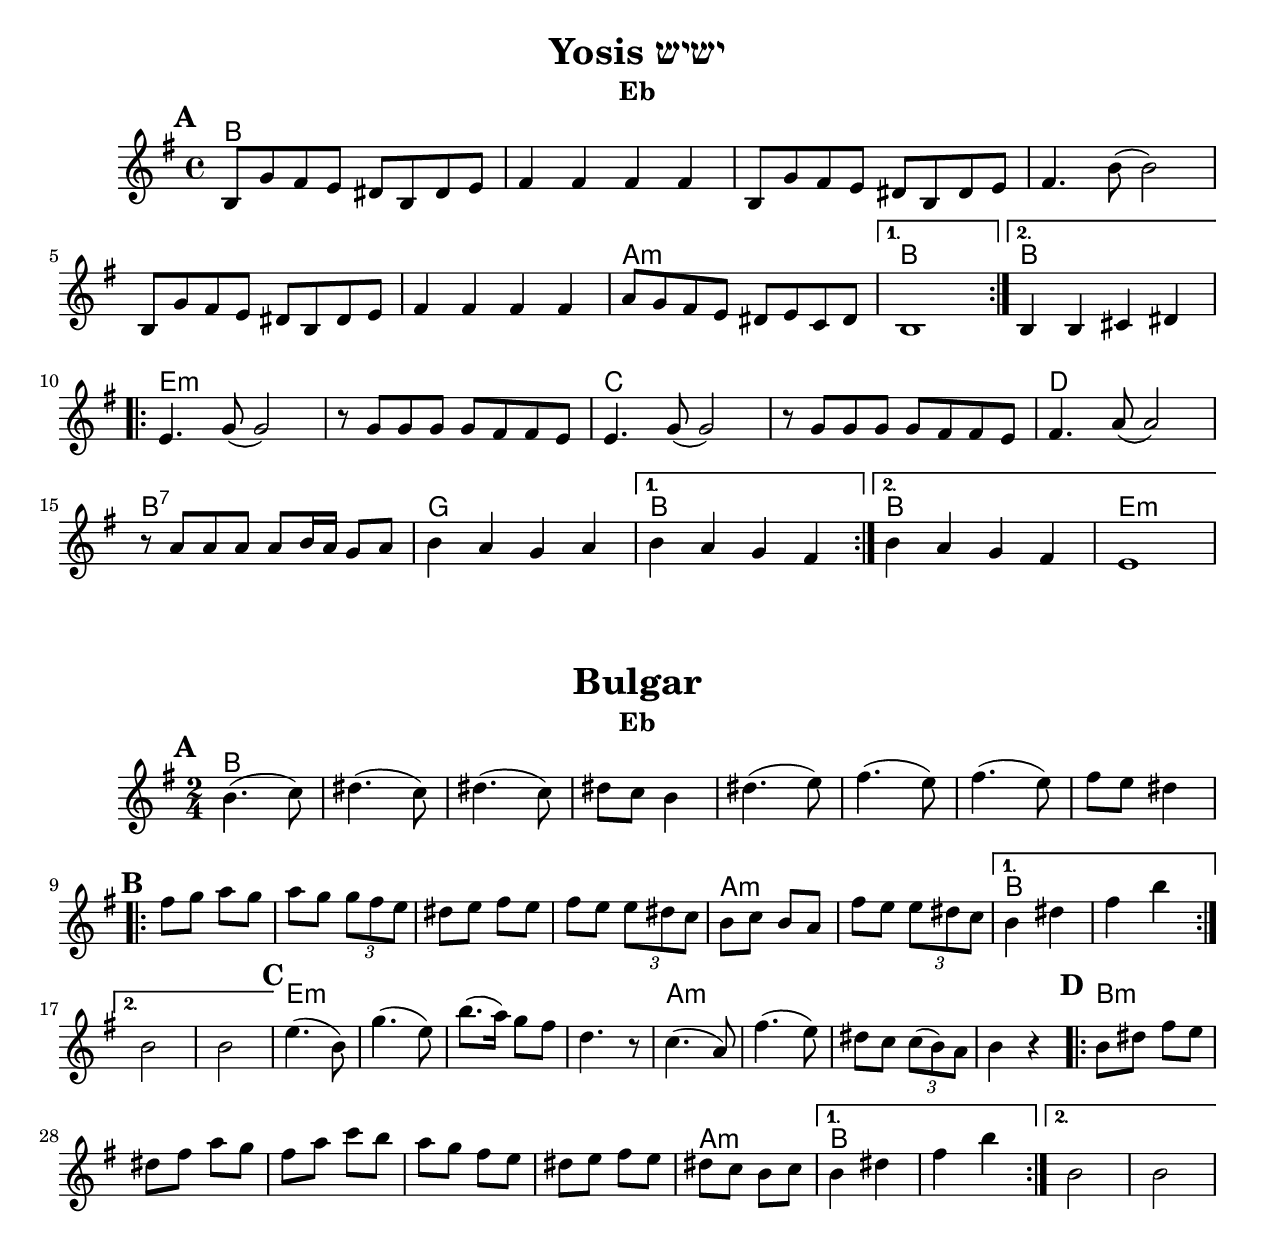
\version "2.18.0"
\version "2.18.0"
\include "english.ly"
\pointAndClickOff
\paper{
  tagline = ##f
  print-all-headers = ##t
  #(set-paper-size "letter")
}
date = #(strftime "%d-%m-%Y" (localtime (current-time)))

%\markup{ \italic{ " Updated " \date  }  }

%\markup{ Got something to say? }

global = {
  \clef treble
  \key g \minor
  \time 4/4
  \set Score.markFormatter = #format-mark-box-alphabet
}

%#################################### Melody ########################
melody = \relative c' {
  \global
  %\partial 16*3 a16 d f   %lead in notes

  \repeat volta 2{
    \mark \default
    d,8 bf' a g fs d fs g
    a4 a a a
    d,8 bf' a g fs d fs g
    a4. d8(d2)|

    d,8 bf' a g fs d fs g
    a4 a a a
    c8 bf a g fs g ef fs

  }
  \alternative { { d1}{ d4 d e fs} }
  \break

  \repeat volta 2{
    g4. bf8(bf2)
    r8 bf bf bf bf a a g|
    g4. bf8(bf2)
    r8 bf bf bf bf a a g|

    a4. c8(c2)
    r8 c c c c d16 c bf8 c|
    d4 c bf c
  }
  \alternative {
    {

      d4 c bf a
    }
    {
      d4 c bf a
      g1
    }
  }

}
%################################# Lyrics #####################
%\addlyrics{  }
%################################# Chords #######################
harmonies = \chordmode {
  d1*6
  c1:m
  d1
  d1
  %add progression for 2nd ending
  g1*2:m
  ef1*2
  f1
  d1:7
  bf1
  d1
  d1
  g1:m


}

\score {\transpose c a
  <<
    \new ChordNames {
      \set chordChanges = ##f
      \harmonies
    }
    \new Staff
    \melody
  >>
  \header{
    title= "Yosis ישיש"
    subtitle=""
    composer= ""
    instrument = "Eb"
    arranger= ""
  }
  \layout{indent = 1.0\cm}
  \midi {
    \tempo 4 = 120

    % \midi { }
  }
}
%{
  % more verses:
  \markup{}
  \markup {
  \fill-line {
  \hspace #0.1 % distance from left margin
  \column {
  \line { "1."
  \column {
  ""
  }
  }
  \hspace #0.2 % vertical distance between verses
  \line { "2."
  \column {
  ""
  }
  }
  }
  \hspace #0.1  % horiz. distance between columns
  \column {
  \line { "3."
  \column {
  ""
  }
  }
  \hspace #0.2 % distance between verses
  \line { "4."
  \column {
  ""
  }
  }
  }
  \hspace #0.1 % distance to right margin
  }
  }

%}

\version "2.18.0"
\include "english.ly"
\pointAndClickOff
\paper{
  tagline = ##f
  print-all-headers = ##t
  #(set-paper-size "letter")
}
date = #(strftime "%d-%m-%Y" (localtime (current-time)))

%\markup{ \italic{ " Updated " \date  }  }

%\markup{ Got something to say? }

global = {
  \clef treble
  \key g \minor
  \time 2/4
  \set Score.markFormatter = #format-mark-box-alphabet
}

%#################################### Melody ########################
melody = \relative c' {
  \global
  %\partial 16*3 a16 d f   %lead in notes


  \mark \default
  d4. (ef8)
  fs4. (ef8)
  fs4. (ef8)
  fs8ef d4

  fs4.(g8)
  a4.(g8)
  a4.(g8)
  a8 g fs4|
  \break

  \repeat volta 2{
    \mark \default
    a8 bf c bf
    c8 bf \tuplet 3/2{bf a g}
    fs8 g a g
    a8 g \tuplet 3/2{g fs ef}

    d8 ef d c
    a'8 g \tuplet 3/2{g fs ef}
  }
  \alternative {
    {
      d4 fs
      a4 d
    }
    {
      d,2
      d2
    }
  }
  \mark \default
  g4.(d8)
  bf'4. (g8)
  d'8.(c16) bf8 a|
  f4. r8

  ef4.(c8)
  a'4.(g8)
  fs8 ef \tuplet 3/2 {ef(d) c}
  d4 r
  \repeat volta 2{
    \mark \default
    d8 fs a g
    fs8 a c bf
    a8 c ef d
    c8 bf a g
    fs8 g a g
    fs8 ef d ef
  }
  \alternative {
    {
      d4 fs
      a4 d
    }
    {
      d,2
      d2
    }
  }
}
%################################# Lyrics #####################
%\addlyrics{  }
%################################# Chords #######################
harmonies = \chordmode {
  d2*12
  c2*2:m
  d2*4
  g2*4:m
  c2*4:m
  d2*5:m
  c2:m
  d2*2
}

\score {\transpose c a
  <<
    \new ChordNames {
      \set chordChanges = ##f
      \harmonies
    }
    \new Staff
    \melody
  >>
  \header{
    title= "Bulgar"
    subtitle=""
    composer= ""
    instrument = "Eb"
    arranger= ""
  }
  \layout{indent = 1.0\cm}
  \midi {
    \tempo 4 = 120

    % \midi { }
  }
}
%{
% more verses:
\markup{}
\markup {
  \fill-line {
    \hspace #0.1 % distance from left margin
    \column {
      \line { "1."
	\column {
	  ""
	}
      }
      \hspace #0.2 % vertical distance between verses
      \line { "2."
	\column {
	 ""
	}
      }
    }
    \hspace #0.1  % horiz. distance between columns
    \column {
      \line { "3."
	\column {
	  ""
	}
      }
      \hspace #0.2 % distance between verses
      \line { "4."
	\column {
	 ""
	}
      }
    }
    \hspace #0.1 % distance to right margin
  }
}

%}
